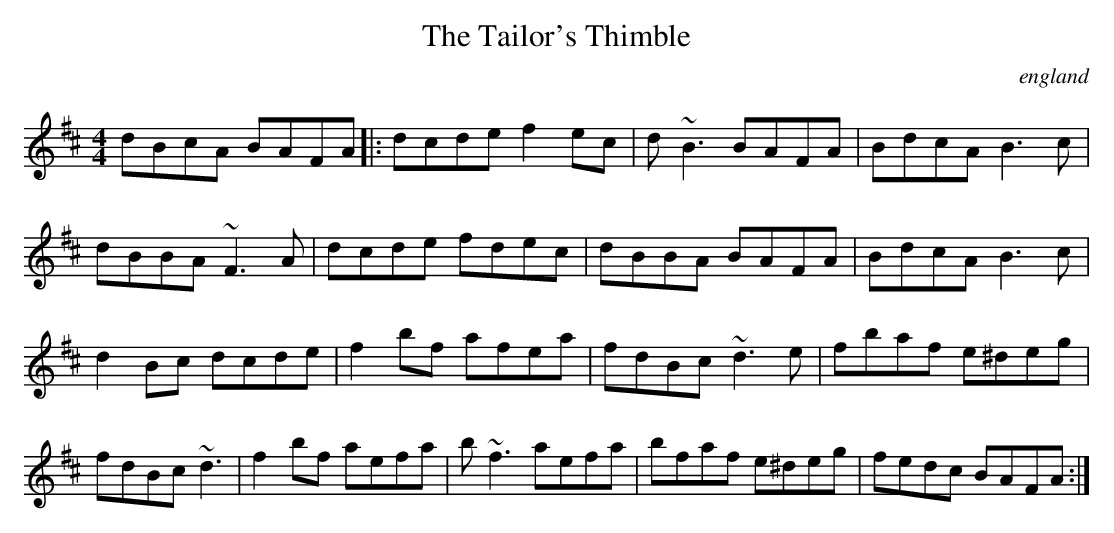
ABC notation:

X:1
T:Tailor's Thimble, The
O:england
M:4/4
L:1/8
K:BMin
dBcA BAFA|:dcde f2 ec|d ~B3 BAFA|BdcA B3 c|
dBBA ~F3A|dcde fdec|dBBA BAFA|BdcA B3 c|
d2 Bc dcde|f2 bf afea|fdBc ~d3 e|fbaf e^deg|
fdBc ~d3|f2 bf aefa|b ~f3 aefa|bfaf e^deg|fedc BAFA:|
